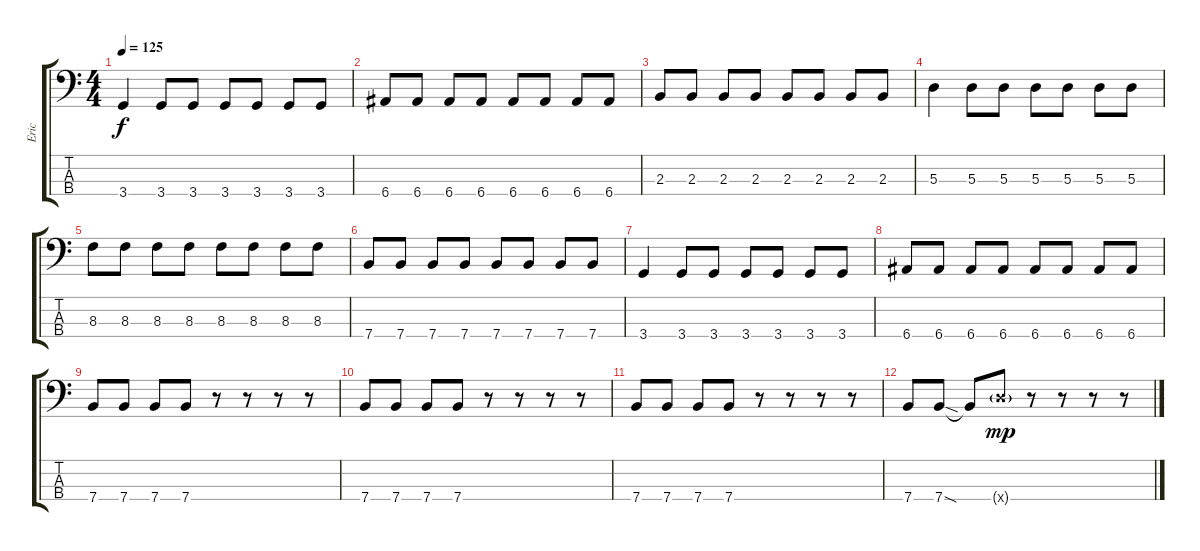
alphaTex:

\track ("Eric" "Eric") {instrument electricbasspick}
\staff {score tabs}
\tuning (G2 D2 A1 E1) {hide}
\ts (4 4)
\tempo 125
\clef f4
\ks c
3.4.4{dy f} 3.4.8 3.4.8 3.4.8 3.4.8 3.4.8 3.4.8 |
6.4.8 6.4.8 6.4.8 6.4.8 6.4.8 6.4.8 6.4.8 6.4.8 |
2.3.8 2.3.8 2.3.8 2.3.8 2.3.8 2.3.8 2.3.8 2.3.8 |
5.3.4 5.3.8 5.3.8 5.3.8 5.3.8 5.3.8 5.3.8 |
8.3.8 8.3.8 8.3.8 8.3.8 8.3.8 8.3.8 8.3.8 8.3.8 |
7.4.8 7.4.8 7.4.8 7.4.8 7.4.8 7.4.8 7.4.8 7.4.8 |
3.4.4 3.4.8 3.4.8 3.4.8 3.4.8 3.4.8 3.4.8 |
6.4.8 6.4.8 6.4.8 6.4.8 6.4.8 6.4.8 6.4.8 6.4.8 |
7.4.8 7.4.8 7.4.8 7.4.8 r.8 r.8 r.8 r.8 |
7.4.8 7.4.8 7.4.8 7.4.8 r.8 r.8 r.8 r.8 |
7.4.8 7.4.8 7.4.8 7.4.8 r.8 r.8 r.8 r.8 |
7.4.8 7.4{sod}.8 7.4{t}.8 10.4{g x}.8{dy mp} r.8 r.8 r.8 r.8
